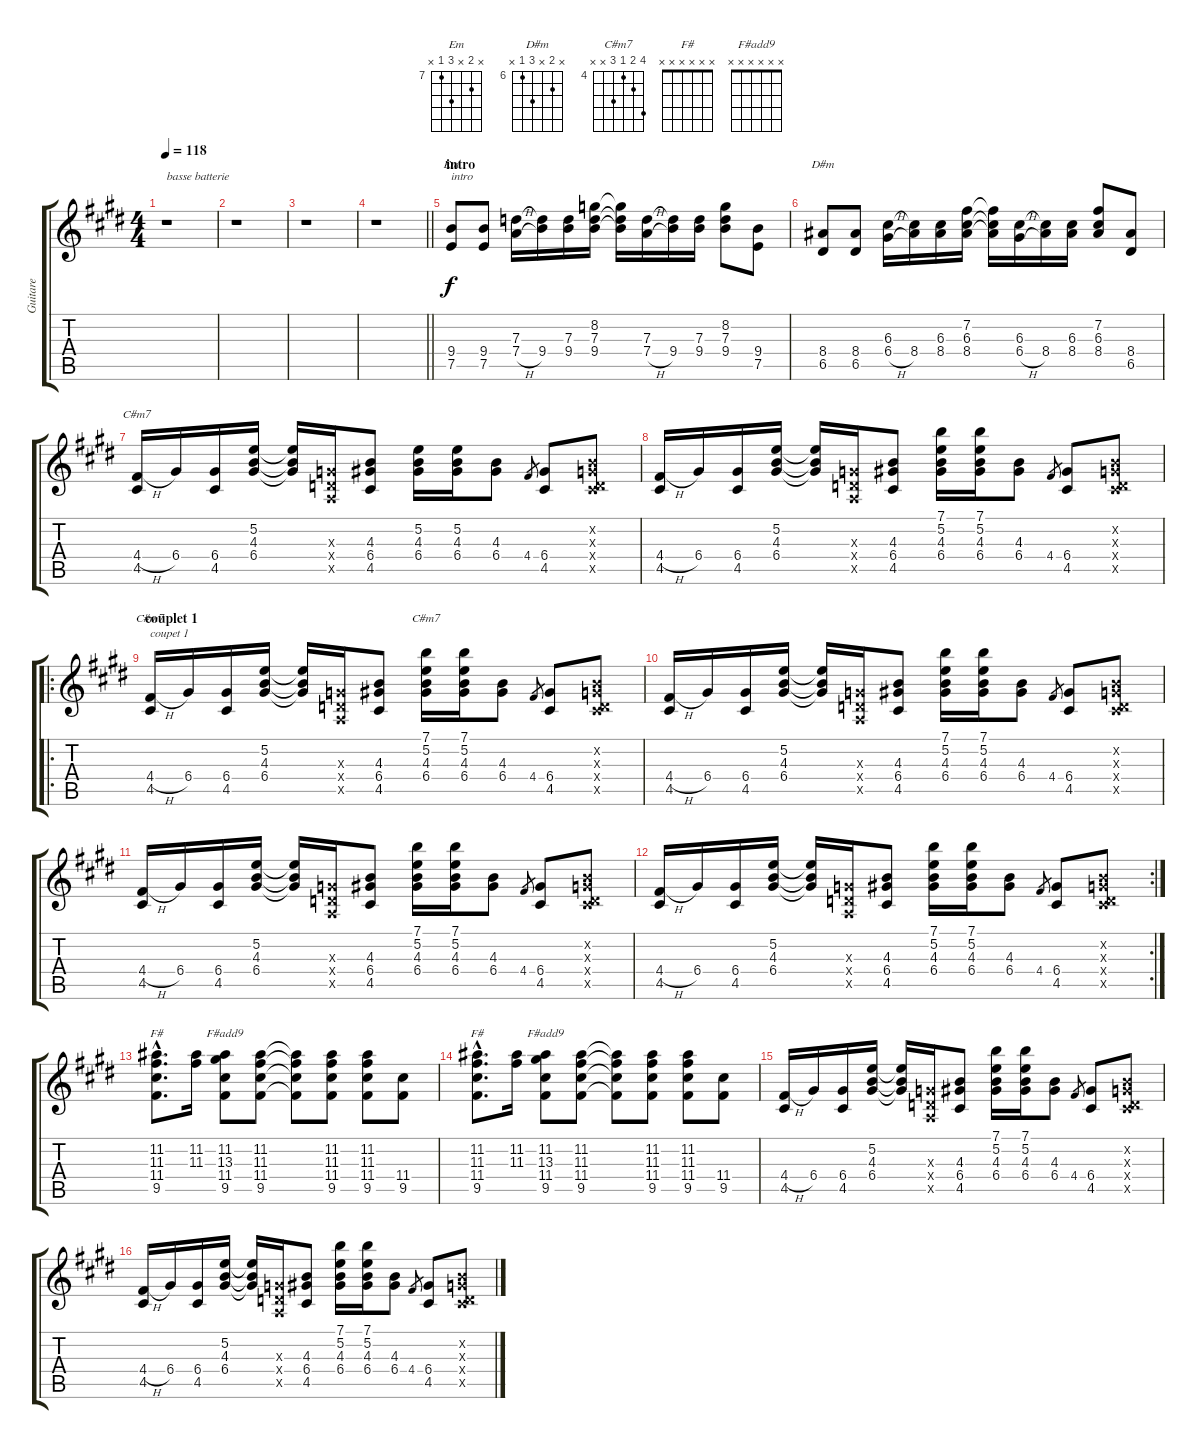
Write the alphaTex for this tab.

\track ("Guitare" "Guitare") {instrument electricguitarclean}
\staff {score tabs}
\tuning (E4 B3 G3 D3 A2 E2) {hide}
\chord ("Em" x 8 x 9 7 x) {firstfret 7 barre 7}
\chord ("D#m" x 7 x 8 6 x) {firstfret 6 barre 6}
\chord ("C#m7" x 5 4 6 4 x) {firstfret 2 barre 4}
\chord ("C#m7" x x x x x x)
\chord ("C#m7" 7 5 4 6 x x) {firstfret 4 barre 4}
\chord ("F#" x 11 11 11 9 x) {firstfret 9 barre 11}
\chord ("F#add9" x 11 13 11 9 x) {firstfret 9 barre 11}
\chord ("F#" x x x x x x)
\chord ("F#add9" x x x x x x)
\ts (4 4)
\tempo 118
\clef g2
\ks e
r.1{txt "basse batterie" dy f instrument electricguitarclean} |
r.1 |
r.1 |
\barLineRight lightlight
r.1 |
\section ("" "intro")
(9.4 7.5).8{ch "Em" txt "intro"} (9.4 7.5).8 (7.3 7.4{h}).16 (7.3{t} 9.4).16 (7.3 9.4).16 (8.2 7.3 9.4).16 (8.2{t} 7.3{t} 9.4{t}).16 (7.3 7.4{h}).16 (7.3{t} 9.4).16 (7.3 9.4).16 (8.2 7.3 9.4).8 (9.4 7.5).8 |
(8.4 6.5).8{ch "D#m"} (8.4 6.5).8 (6.3 6.4{h}).16 (6.3{t} 8.4).16 (6.3 8.4).16 (7.2 6.3 8.4).16 (7.2{t} 6.3{t} 8.4{t}).16 (6.3 6.4{h}).16 (6.3{t} 8.4).16 (6.3 8.4).16 (7.2 6.3 8.4).8 (8.4 6.5).8 |
(4.4{h} 4.5).16{ch "C#m7"} 6.4.16 (6.4 4.5).16 (5.2 4.3 6.4).16 (5.2{t} 4.3{t} 6.4{t}).16 (0.3{x} 0.4{x} 0.5{x}).16 (4.3 6.4 4.5).8 (5.2 4.3 6.4).16 (5.2 4.3 6.4).16 (4.3 6.4).8 4.4.8{gr} (6.4 4.5).8 (0.2{x} 0.3{x} 0.4{x} 4.5{x}).8 |
(4.4{h} 4.5).16 6.4.16 (6.4 4.5).16 (5.2 4.3 6.4).16 (5.2{t} 4.3{t} 6.4{t}).16 (0.3{x} 0.4{x} 0.5{x}).16 (4.3 6.4 4.5).8 (7.1 5.2 4.3 6.4).16 (7.1 5.2 4.3 6.4).16 (4.3 6.4).8 4.4.8{gr} (6.4 4.5).8 (0.2{x} 0.3{x} 0.4{x} 4.5{x}).8 |
\ro
\section ("" "couplet 1")
(4.4{h} 4.5).16{ch "C#m7" txt "coupet 1"} 6.4.16 (6.4 4.5).16 (5.2 4.3 6.4).16 (5.2{t} 4.3{t} 6.4{t}).16 (0.3{x} 0.4{x} 0.5{x}).16 (4.3 6.4 4.5).8 (7.1 5.2 4.3 6.4).16{ch "C#m7"} (7.1 5.2 4.3 6.4).16 (4.3 6.4).8 4.4.8{gr} (6.4 4.5).8 (0.2{x} 0.3{x} 0.4{x} 4.5{x}).8 |
(4.4{h} 4.5).16 6.4.16 (6.4 4.5).16 (5.2 4.3 6.4).16 (5.2{t} 4.3{t} 6.4{t}).16 (0.3{x} 0.4{x} 0.5{x}).16 (4.3 6.4 4.5).8 (7.1 5.2 4.3 6.4).16 (7.1 5.2 4.3 6.4).16 (4.3 6.4).8 4.4.8{gr} (6.4 4.5).8 (0.2{x} 0.3{x} 0.4{x} 4.5{x}).8 |
(4.4{h} 4.5).16 6.4.16 (6.4 4.5).16 (5.2 4.3 6.4).16 (5.2{t} 4.3{t} 6.4{t}).16 (0.3{x} 0.4{x} 0.5{x}).16 (4.3 6.4 4.5).8 (7.1 5.2 4.3 6.4).16 (7.1 5.2 4.3 6.4).16 (4.3 6.4).8 4.4.8{gr} (6.4 4.5).8 (0.2{x} 0.3{x} 0.4{x} 4.5{x}).8 |
\rc 2
(4.4{h} 4.5).16 6.4.16 (6.4 4.5).16 (5.2 4.3 6.4).16 (5.2{t} 4.3{t} 6.4{t}).16 (0.3{x} 0.4{x} 0.5{x}).16 (4.3 6.4 4.5).8 (7.1 5.2 4.3 6.4).16 (7.1 5.2 4.3 6.4).16 (4.3 6.4).8 4.4.8{gr} (6.4 4.5).8 (0.2{x} 0.3{x} 0.4{x} 4.5{x}).8 |
(11.2{hac} 11.3{hac} 11.4{hac} 9.5{hac}).8{d ch "F#"} (11.2 11.3).16 (11.2 13.3 11.4 9.5).8{ch "F#add9"} (11.2 11.3 11.4 9.5).8 (11.2{t} 11.3{t} 11.4{t} 9.5{t}).8 (11.2 11.3 11.4 9.5).8 (11.2 11.3 11.4 9.5).8 (11.4 9.5).8 |
(11.2{hac} 11.3{hac} 11.4{hac} 9.5{hac}).8{d ch "F#"} (11.2 11.3).16 (11.2 13.3 11.4 9.5).8{ch "F#add9"} (11.2 11.3 11.4 9.5).8 (11.2{t} 11.3{t} 11.4{t} 9.5{t}).8 (11.2 11.3 11.4 9.5).8 (11.2 11.3 11.4 9.5).8 (11.4 9.5).8 |
(4.4{h} 4.5).16 6.4.16 (6.4 4.5).16 (5.2 4.3 6.4).16 (5.2{t} 4.3{t} 6.4{t}).16 (0.3{x} 0.4{x} 0.5{x}).16 (4.3 6.4 4.5).8 (7.1 5.2 4.3 6.4).16 (7.1 5.2 4.3 6.4).16 (4.3 6.4).8 4.4.8{gr} (6.4 4.5).8 (0.2{x} 0.3{x} 0.4{x} 4.5{x}).8 |
(4.4{h} 4.5).16 6.4.16 (6.4 4.5).16 (5.2 4.3 6.4).16 (5.2{t} 4.3{t} 6.4{t}).16 (0.3{x} 0.4{x} 0.5{x}).16 (4.3 6.4 4.5).8 (7.1 5.2 4.3 6.4).16 (7.1 5.2 4.3 6.4).16 (4.3 6.4).8 4.4.8{gr} (6.4 4.5).8 (0.2{x} 0.3{x} 0.4{x} 4.5{x}).8
